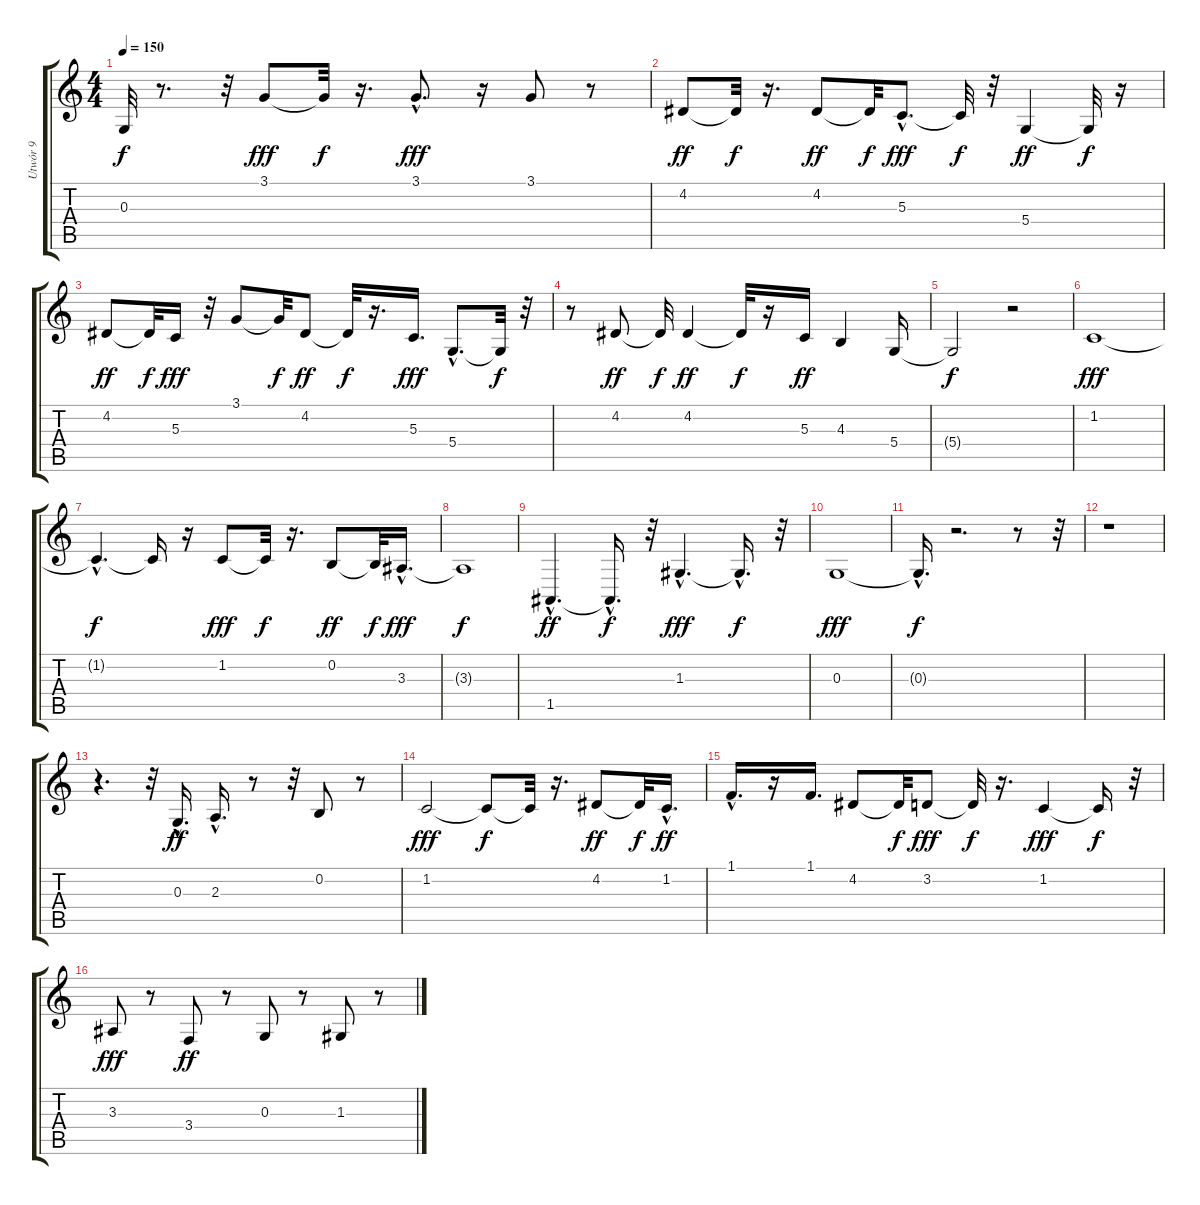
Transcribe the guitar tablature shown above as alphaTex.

\track ("Utwór 9" "Utwór 9") {instrument brasssection}
\staff {score tabs}
\tuning (E4 B3 G3 D3 A2 E2) {hide}
\ts (4 4)
\tempo 150
\clef g2
\ks c
0.3{t}.32{dy f} r.8{d} r.32 3.1.8{dy fff} 3.1{t}.32{dy f} r.16{d} 3.1{hac}.8{d dy fff} r.16 3.1.8 r.8 |
4.2.8{dy ff} 4.2{t}.32{dy f} r.16{d} 4.2.8{dy ff} 4.2{t}.32{dy f} 5.3{hac}.8{d dy fff} 5.3{t}.32{dy f} r.32 5.4.4{dy ff} 5.4{t}.32{dy f} r.16 |
4.2.8{dy ff} 4.2{t}.32{dy f} 5.3.16{dy fff} r.32 3.1.8 3.1{t}.32{dy f} 4.2.8{dy ff} 4.2{t}.32{dy f} r.16{d} 5.3.16{d dy fff} 5.4{hac}.8{d} 5.4{t}.32{dy f} r.32 |
r.8 4.2.8{dy ff} 4.2{t}.32{dy f} 4.2.4{dy ff} 4.2{t}.32{dy f} r.16 5.3.16{dy ff} 4.3.4 5.4.16 |
5.4{t}.2{dy f} r.2 |
1.2.1{dy fff} |
1.2{hac t}.4{d dy f} 1.2{t}.16 r.16 1.2.8{dy fff} 1.2{t}.32{dy f} r.16{d} 0.2.8{dy ff} 0.2{t}.32{dy f} 3.3{hac}.16{d dy fff} |
3.3{t}.1{dy f} |
1.5{hac}.4{d dy ff} 1.5{hac t}.16{d dy f} r.32 1.3{hac}.4{d dy fff} 1.3{hac t}.16{d dy f} r.32 |
0.3.1{dy fff} |
0.3{hac t}.16{d dy f} r.2{d} r.8 r.32 |
r.1 |
r.4{d} r.32 0.3{hac}.16{d dy ff} 2.3{hac}.16{d} r.8 r.32 0.2.8 r.8 |
1.2.2{dy fff} 1.2{t}.8{dy f} 1.2{t}.32 r.16{d} 4.2.8{dy ff} 4.2{t}.32{dy f} 1.2{hac}.16{d dy ff} |
1.1{hac}.16{d} r.16 1.1.16{d} 4.2.8 4.2{t}.32{dy f} 3.2.8{dy fff} 3.2{t}.32{dy f} r.16{d} 1.2.4{dy fff} 1.2{t}.16{dy f} r.32 |
3.3.8{dy fff} r.8 3.4.8{dy ff} r.8 0.3.8 r.8 1.3.8 r.8
